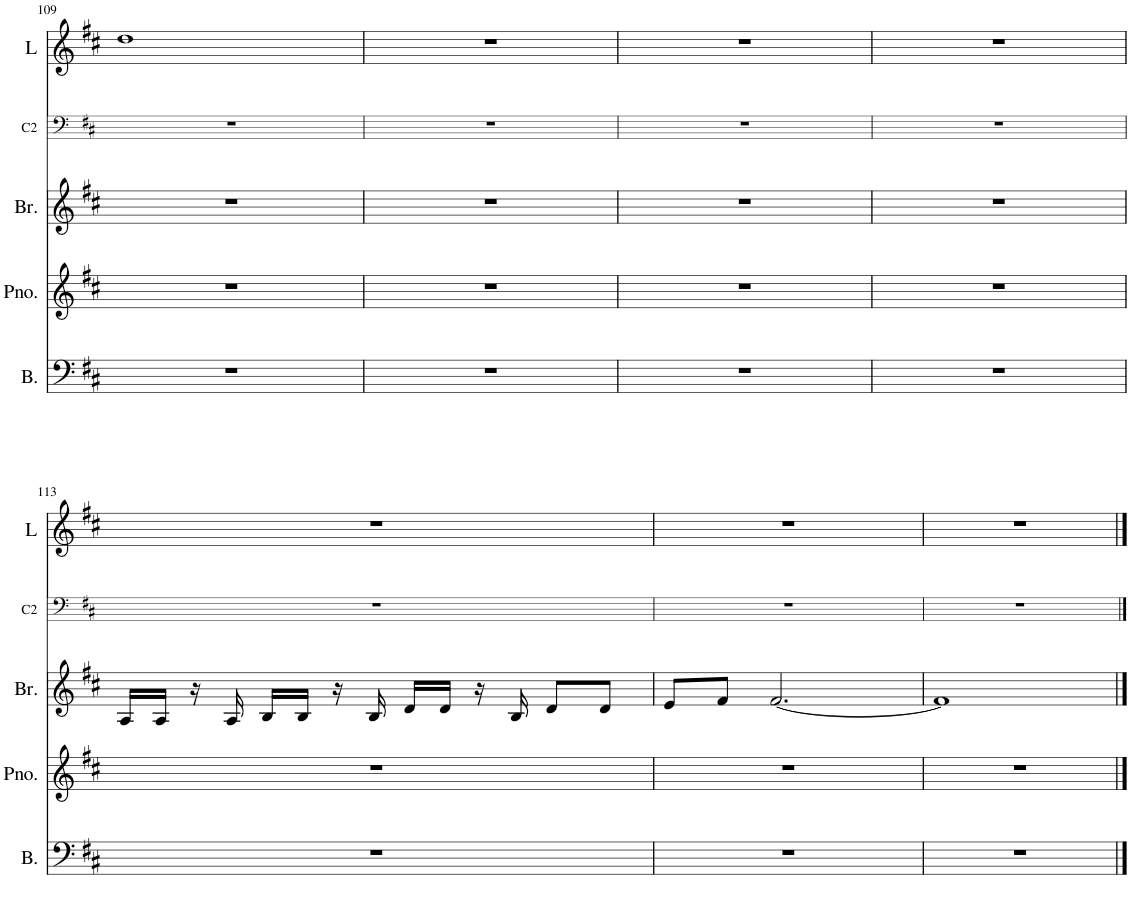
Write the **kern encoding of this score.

**kern	**kern	**kern	**kern	**kern
*part5	*part4	*part3	*part2	*part1
*staff5	*staff4	*staff3	*staff2	*staff1
*I"Bass	*I"Piano	*I"Brass	*I"Chorus 2	*I"Lead
*I'B.	*I'Pno.	*I'Br.	*I'C2	*I'L
!!LO:PB:g=z
*clefF4	*clefG2	*clefG2	*clefF4	*clefG2
*Trd7c12	*	*	*Trd5c9	*Trd5c9
*k[f#c#]	*k[f#c#]	*k[f#c#]	*k[f#c#]	*k[f#c#]
*M4/4	*M4/4	*M4/4	*M4/4	*M4/4
=109	=109	=109	=109	=109
1r	1r	1r	1r	1dd
=110	=110	=110	=110	=110
1r	1r	1r	1r	1r
=111	=111	=111	=111	=111
1r	1r	1r	1r	1r
=112	=112	=112	=112	=112
1r	1r	1r	1r	1r
!!LO:LB:g=z
=113	=113	=113	=113	=113
1r	1r	16A/LL	1r	1r
.	.	16A/JJ	.	.
.	.	16r	.	.
.	.	16A/	.	.
.	.	16B/LL	.	.
.	.	16B/JJ	.	.
.	.	16r	.	.
.	.	16B/	.	.
.	.	16d/LL	.	.
.	.	16d/JJ	.	.
.	.	16r	.	.
.	.	16B/	.	.
.	.	8d/L	.	.
.	.	8d/J	.	.
=114	=114	=114	=114	=114
1r	1r	8e/L	1r	1r
.	.	8f#/J	.	.
.	.	[2.f#/	.	.
=115	=115	=115	=115	=115
1r	1r	1f#]	1r	1r
==	==	==	==	==
*-	*-	*-	*-	*-
